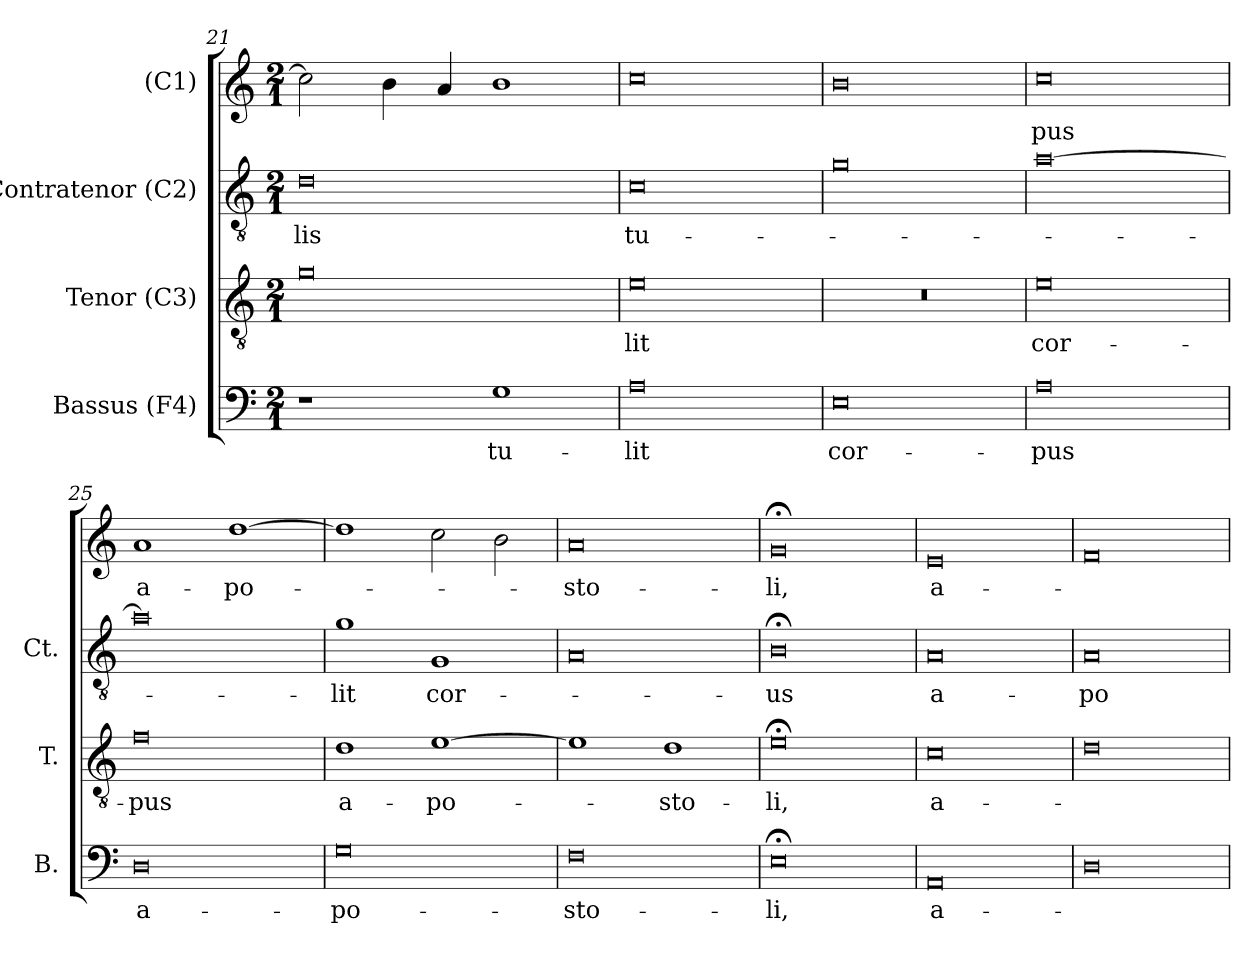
**kern	**text	**kern	**text	**kern	**text	**kern	**text
*part4	*part4	*part3	*part3	*part2	*part2	*part1	*part1
*staff4	*staff4	*staff3	*staff3	*staff2	*staff2	*staff1	*staff1
*I"Bassus (F4)	*	*I"Tenor (C3)	*	*I"Contratenor (C2)	*	*I"(C1)	*
*I'B.	*	*I'T.	*	*I'Ct.	*	*	*
!!LO:PB:g=z
*clefF4	*	*clefGv2	*	*clefGv2	*	*clefG2	*
*	*	*ITrd7c12	*	*ITrd7c12	*	*	*
*k[]	*	*k[]	*	*k[]	*	*k[]	*
*C:	*	*C:	*	*C:	*	*C:	*
*M2/1	*	*M2/1	*	*M2/1	*	*M2/1	*
=21	=21	=21	=21	=21	=21	=21	=21
!	!	!	!	!	!LO:LY:b:color=#000000	!	!
1r	.	0Gi	.	0Di	-lis	2cci\]	.
.	.	.	.	.	.	4bi\	.
.	.	.	.	.	.	4ai/	.
!	!LO:LY:b:color=#000000	!	!	!	!	!	!
1Gi	tu-	.	.	.	.	1bi	.
=22	=22	=22	=22	=22	=22	=22	=22
!	!LO:LY:b:color=#000000	!	!	!	!	!	!
!	!	!	!LO:LY:b:color=#000000	!	!	!	!
!	!	!	!	!	!LO:LY:b:color=#000000	!	!
0Ai	-lit	0Ei	-lit	0Ci	tu-	0cci	.
=23	=23	=23	=23	=23	=23	=23	=23
!	!LO:LY:b:color=#000000	!LO:N:vis=1	!	!	!	!	!
0Ei	cor-	0r	.	0Gi	.	0bi	.
=24	=24	=24	=24	=24	=24	=24	=24
!	!LO:LY:b:color=#000000	!	!	!	!	!	!
!	!	!	!LO:LY:b:color=#000000	!	!	!	!
!	!	!	!	!	!	!	!LO:LY:b:color=#000000
0Ai	-pus	0Ei	cor-	[0Ai	.	0cci	-pus
=25	=25	=25	=25	=25	=25	=25	=25
!	!LO:LY:b:color=#000000	!	!	!	!	!	!
!	!	!	!LO:LY:b:color=#000000	!	!	!	!
!	!	!	!	!	!	!	!LO:LY:b:color=#000000
0Di	a-	0Fi	-pus	0Ai]	.	1ai	a-
!	!	!	!	!	!	!	!LO:LY:b:color=#000000
.	.	.	.	.	.	[1ddi	-po-
=26	=26	=26	=26	=26	=26	=26	=26
!	!LO:LY:b:color=#000000	!	!	!	!	!	!
!	!	!	!LO:LY:b:color=#000000	!	!	!	!
!	!	!	!	!	!LO:LY:b:color=#000000	!	!
0Gi	-po-	1Di	a-	1Gi	-lit	1ddi]	.
!	!	!	!LO:LY:b:color=#000000	!	!	!	!
!	!	!	!	!	!LO:LY:b:color=#000000	!	!
.	.	[1Ei	-po-	1GGi	cor-	2cci\	.
.	.	.	.	.	.	2bi\	.
=27	=27	=27	=27	=27	=27	=27	=27
!	!LO:LY:b:color=#000000	!	!	!	!	!	!
!	!	!	!	!	!	!	!LO:LY:b:color=#000000
0Fi	-sto-	1Ei]	.	0AAi	.	0ai	-sto-
!	!	!	!LO:LY:b:color=#000000	!	!	!	!
.	.	1Di	-sto-	.	.	.	.
!!LO:LB:g=z
=28	=28	=28	=28	=28	=28	=28	=28
!	!LO:LY:b:color=#000000	!	!	!	!	!	!
!	!	!	!LO:LY:b:color=#000000	!	!	!	!
!	!	!	!	!	!LO:LY:b:color=#000000	!	!
!	!	!	!	!	!	!	!LO:LY:b:color=#000000
0E;i	-li,	0E;i	-li,	0BB;i	-us	0g;i	-li,
=29	=29	=29	=29	=29	=29	=29	=29
!	!LO:LY:b:color=#000000	!	!	!	!	!	!
!	!	!	!LO:LY:b:color=#000000	!	!	!	!
!	!	!	!	!	!LO:LY:b:color=#000000	!	!
!	!	!	!	!	!	!	!LO:LY:b:color=#000000
0AAi	a-	0Ci	a-	0AAi	a-	0ei	a-
=30	=30	=30	=30	=30	=30	=30	=30
!	!	!	!	!	!LO:LY:b:color=#000000	!	!
0Di	.	0Di	.	0AAi	-po-	0fi	.
=	=	=	=	=	=	=	=
*-	*-	*-	*-	*-	*-	*-	*-
